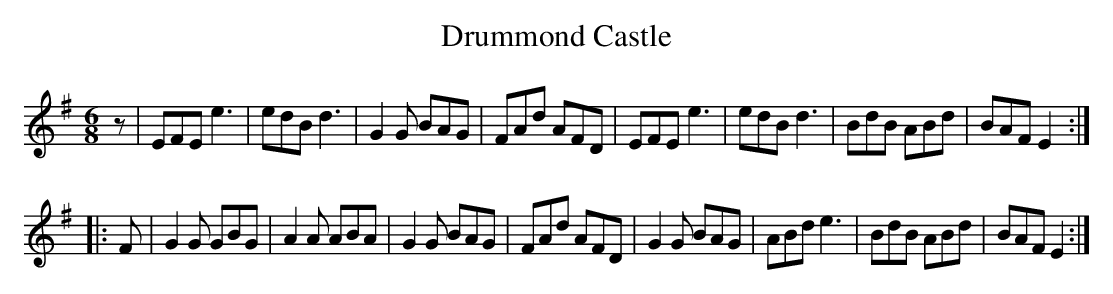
X:1
T:Drummond Castle
M:6/8
K:Em
L:1/8
z|EFE e3|edB d3|G2 G BAG|FAd AFD|\
EFE e3|edB d3|BdB ABd|BAF E2 :|
|: F|G2 G GBG| A2 A ABA|G2 G BAG|FAd AFD|\
G2 G BAG|ABd e3|BdB ABd|BAF E2 :|
